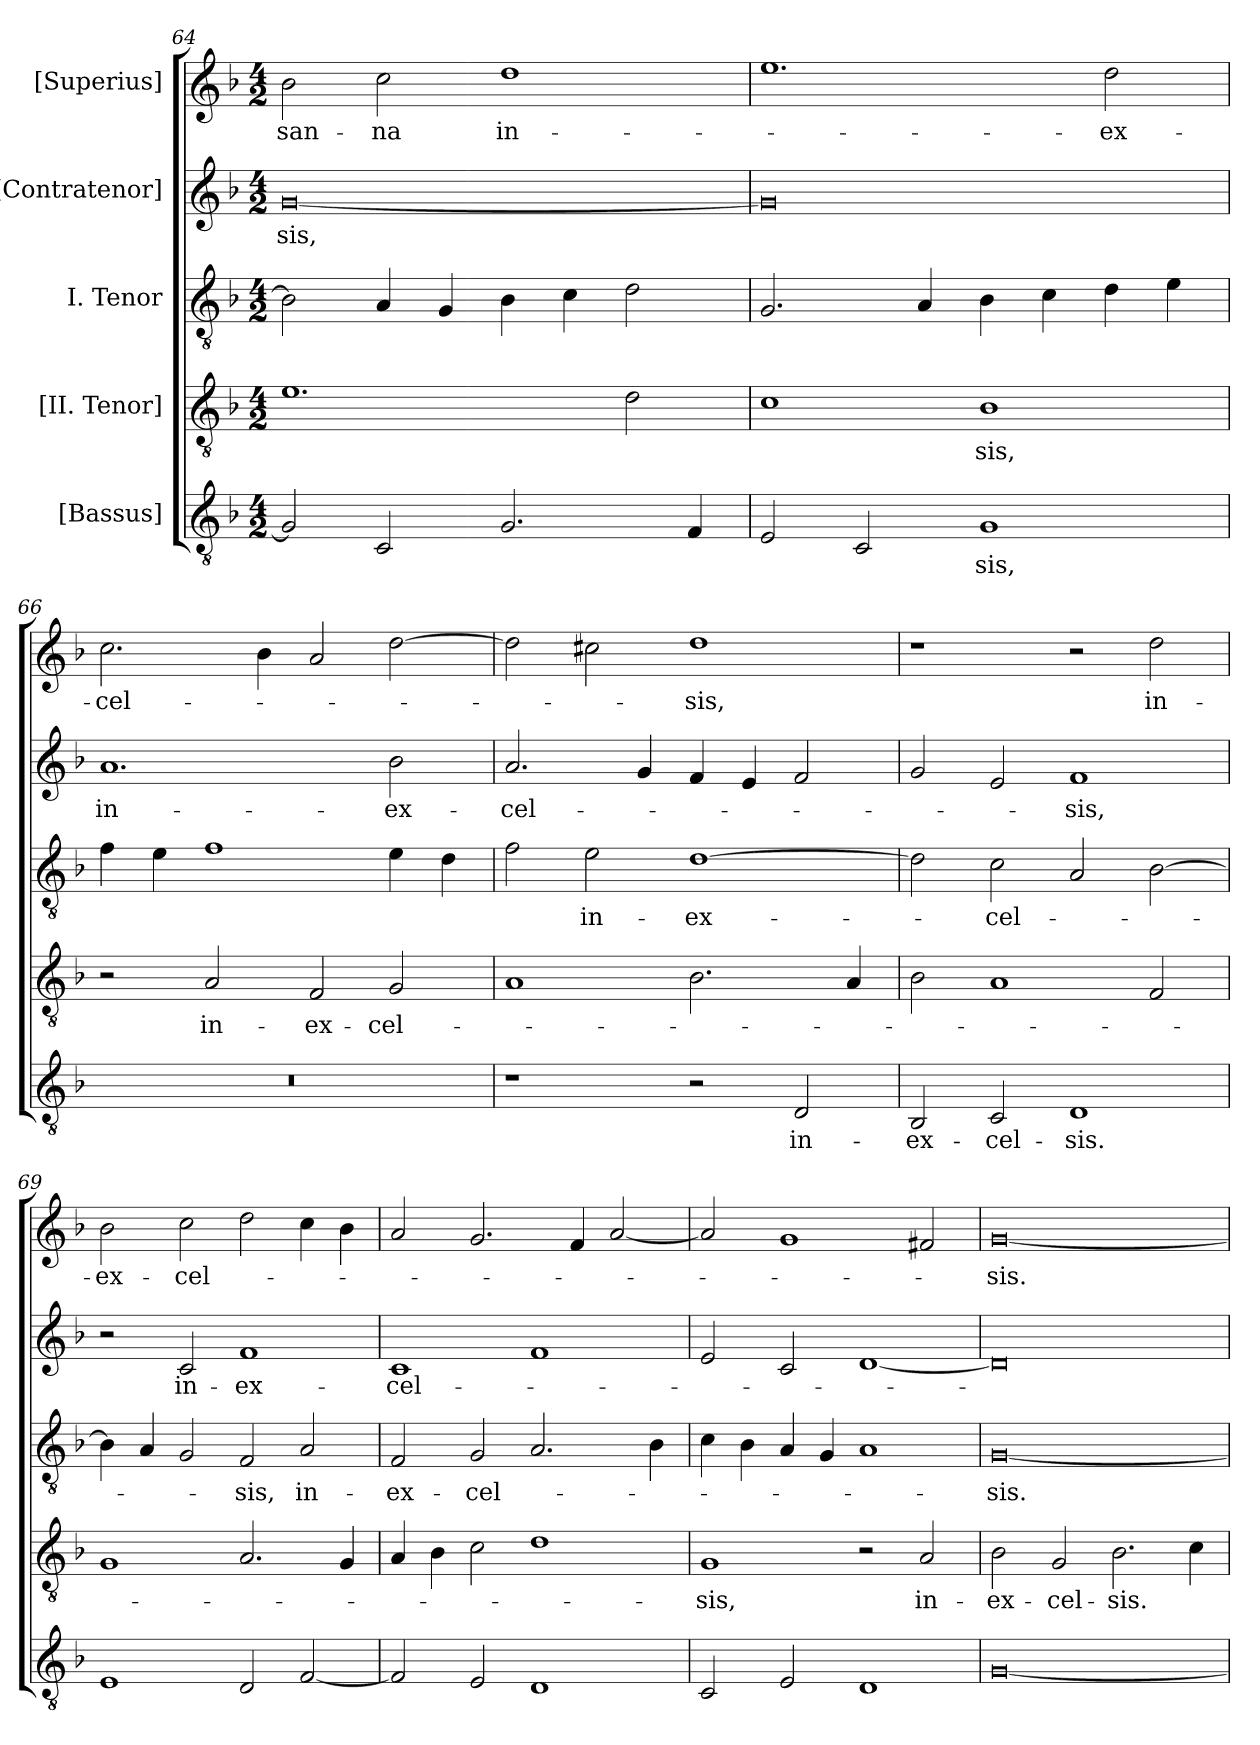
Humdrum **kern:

**kern	**text	**kern	**text	**kern	**text	**kern	**text	**kern	**text
*part5	*part5	*part4	*part4	*part3	*part3	*part2	*part2	*part1	*part1
*staff5	*staff5	*staff4	*staff4	*staff3	*staff3	*staff2	*staff2	*staff1	*staff1
*I"[Bassus]	*	*I"[II. Tenor]	*	*I"I. Tenor	*	*I"[Contratenor]	*	*I"[Superius]	*
*clefGv2	*	*clefGv2	*	*clefGv2	*	*clefG2	*	*clefG2	*
*k[b-]	*	*k[b-]	*	*k[b-]	*	*k[b-]	*	*k[b-]	*
*M4/2	*	*M4/2	*	*M4/2	*	*M4/2	*	*M4/2	*
=64	=64	=64	=64	=64	=64	=64	=64	=64	=64
2G/]	.	1.e\	.	2B-\]	.	[0g/	-sis,	2b-\	-san-
2C/	.	.	.	4A/	.	.	.	2cc\	-na
.	.	.	.	4G/	.	.	.	.	.
2.G/	.	.	.	4B-\	.	.	.	1dd\	in-
.	.	.	.	4c\	.	.	.	.	.
.	.	2d\	.	2d\	.	.	.	.	.
4F/	.	.	.	.	.	.	.	.	.
=65	=65	=65	=65	=65	=65	=65	=65	=65	=65
2E/	.	1c\	.	2.G/	.	0g/]	.	1.ee\	.
2C/	.	.	.	.	.	.	.	.	.
.	.	.	.	4A/	.	.	.	.	.
1G/	-sis,	1B-\	-sis,	4B-\	.	.	.	.	.
.	.	.	.	4c\	.	.	.	.	.
.	.	.	.	4d\	.	.	.	2dd\	ex-
.	.	.	.	4e\	.	.	.	.	.
=66	=66	=66	=66	=66	=66	=66	=66	=66	=66
0r	.	2r	.	4f\	.	1.a/	in-	2.cc\	-cel-
.	.	.	.	4e\	.	.	.	.	.
.	.	2A/	in-	1f\	.	.	.	.	.
.	.	.	.	.	.	.	.	4b-\	.
.	.	2F/	ex-	.	.	.	.	2a/	.
.	.	2G/	-cel-	4e\	.	2b-\	ex-	[2dd\	.
.	.	.	.	4d\	.	.	.	.	.
=67	=67	=67	=67	=67	=67	=67	=67	=67	=67
1r	.	1A/	.	2f\	.	2.a/	-cel-	2dd\]	.
.	.	.	.	2e\	in-	.	.	2cc#X\	.
.	.	.	.	.	.	4g/	.	.	.
2r	.	2.B-\	.	[1d\	ex-	4f/	.	1dd\	-sis,
.	.	.	.	.	.	4e/	.	.	.
2D/	in-	.	.	.	.	2f/	.	.	.
.	.	4A/	.	.	.	.	.	.	.
=68	=68	=68	=68	=68	=68	=68	=68	=68	=68
2BB-/	ex-	2B-\	.	2d\]	.	2g/	.	1r	.
2C/	-cel-	1A/	.	2c\	-cel-	2e/	.	.	.
1D/	-sis.	.	.	2A/	.	1f/	-sis,	2r	.
.	.	2F/	.	[2B-\	.	.	.	2dd\	in-
=69	=69	=69	=69	=69	=69	=69	=69	=69	=69
1E/	.	1G/	.	4B-\]	.	2r	.	2b-\	ex-
.	.	.	.	4A/	.	.	.	.	.
.	.	.	.	2G/	.	2c/	in-	2cc\	-cel-
2D/	.	2.A/	.	2F/	-sis,	1f/	ex-	2dd\	.
[2F/	.	.	.	2A/	in-	.	.	4cc\	.
.	.	4G/	.	.	.	.	.	4b-\	.
=70	=70	=70	=70	=70	=70	=70	=70	=70	=70
2F/]	.	4A/	.	2F/	ex-	1c/	-cel-	2a/	.
.	.	4B-\	.	.	.	.	.	.	.
2E/	.	2c\	.	2G/	-cel-	.	.	2.g/	.
1D/	.	1d\	.	2.A/	.	1f/	.	.	.
.	.	.	.	.	.	.	.	4f/	.
.	.	.	.	.	.	.	.	[2a/	.
.	.	.	.	4B-\	.	.	.	.	.
=71	=71	=71	=71	=71	=71	=71	=71	=71	=71
2C/	.	1G/	-sis,	4c\	.	2e/	.	2a/]	.
.	.	.	.	4B-\	.	.	.	.	.
2E/	.	.	.	4A/	.	2c/	.	1g/	.
.	.	.	.	4G/	.	.	.	.	.
1D/	.	2r	.	1A/	.	[1d/	.	.	.
.	.	2A/	in-	.	.	.	.	2f#X/	.
=72	=72	=72	=72	=72	=72	=72	=72	=72	=72
[0G/	.	2B-\	ex-	[0G/	-sis.	0d/]	.	[0g/	-sis.
.	.	2G/	-cel-	.	.	.	.	.	.
.	.	2.B-\	-sis.	.	.	.	.	.	.
.	.	4c\	.	.	.	.	.	.	.
=	=	=	=	=	=	=	=	=	=
*-	*-	*-	*-	*-	*-	*-	*-	*-	*-
